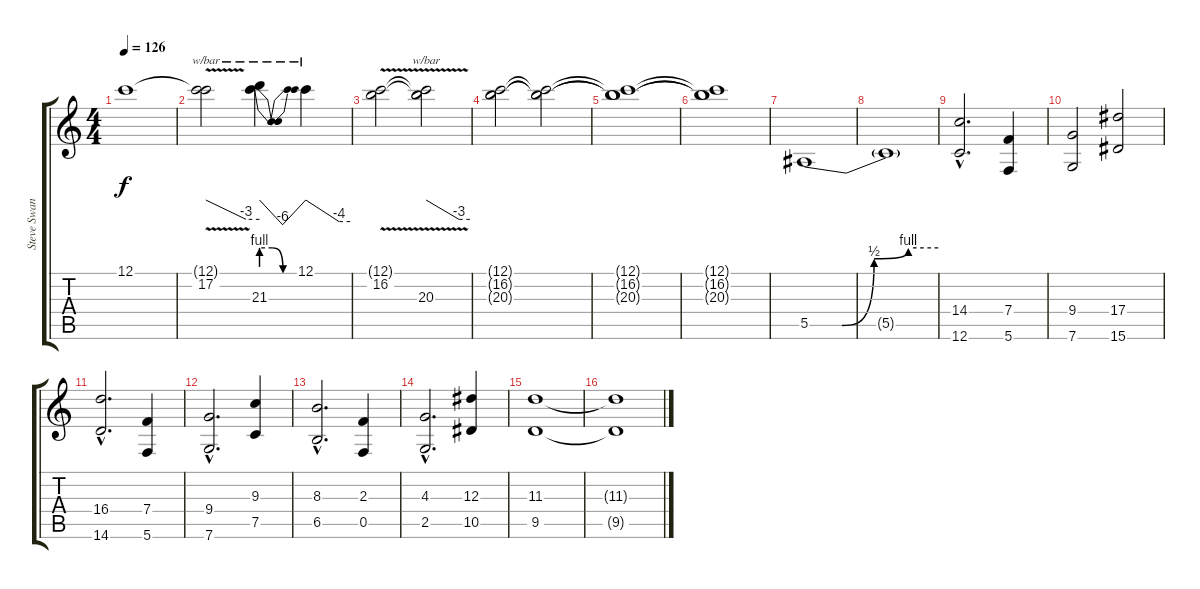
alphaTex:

\track ("Steve Swanson (Guitar Overdub/Solo)" "Steve Swan") {instrument distortionguitar}
\staff {score tabs}
\tuning (C4 G3 Eb3 Bb2 F2 C2) {hide}
\ts (4 4)
\tempo 126
\clef g2
\ks c
12.1.1{dy f} |
(12.1{t} 17.2{v}).2{tbe (custom default 0 0 45 -12 60 -12)} (12.1{t} 21.3{be (custom 0 4 20 4 40 0 60 0)}).4{tbe (dip default 0 0 30 -24 60 0)} 12.1.4{tbe (custom default 0 0 45 -16 60 -16)} |
(12.1{t} 16.2{v}).2 (12.1{t} 16.2{t} 20.3).2{tbe (custom default 0 0 45 -12 60 -12)} |
(12.1{t} 16.2{t} 20.3{t}).2 (12.1{t} 16.2{t} 20.3{t}).2 |
(12.1{t} 16.2{t} 20.3{t}).1 |
(12.1{t} 16.2{t} 20.3{t}).1 |
5.5{be (custom 0 0 15 0 30 2 46 4 60 4)}.1 |
5.5{t}.1 |
(14.4{hac} 12.6{hac}).2{d} (7.4 5.6).4 |
(9.4 7.6).2 (17.4 15.6).2 |
(16.4{hac} 14.6{hac}).2{d} (7.4 5.6).4 |
(9.4{hac} 7.6{hac}).2{d} (9.3 7.5).4 |
(8.3{hac} 6.5{hac}).2{d} (2.3 0.5).4 |
(4.3{hac} 2.5{hac}).2{d} (12.3 10.5).4 |
(11.3 9.5).1 |
(11.3{t} 9.5{t}).1
